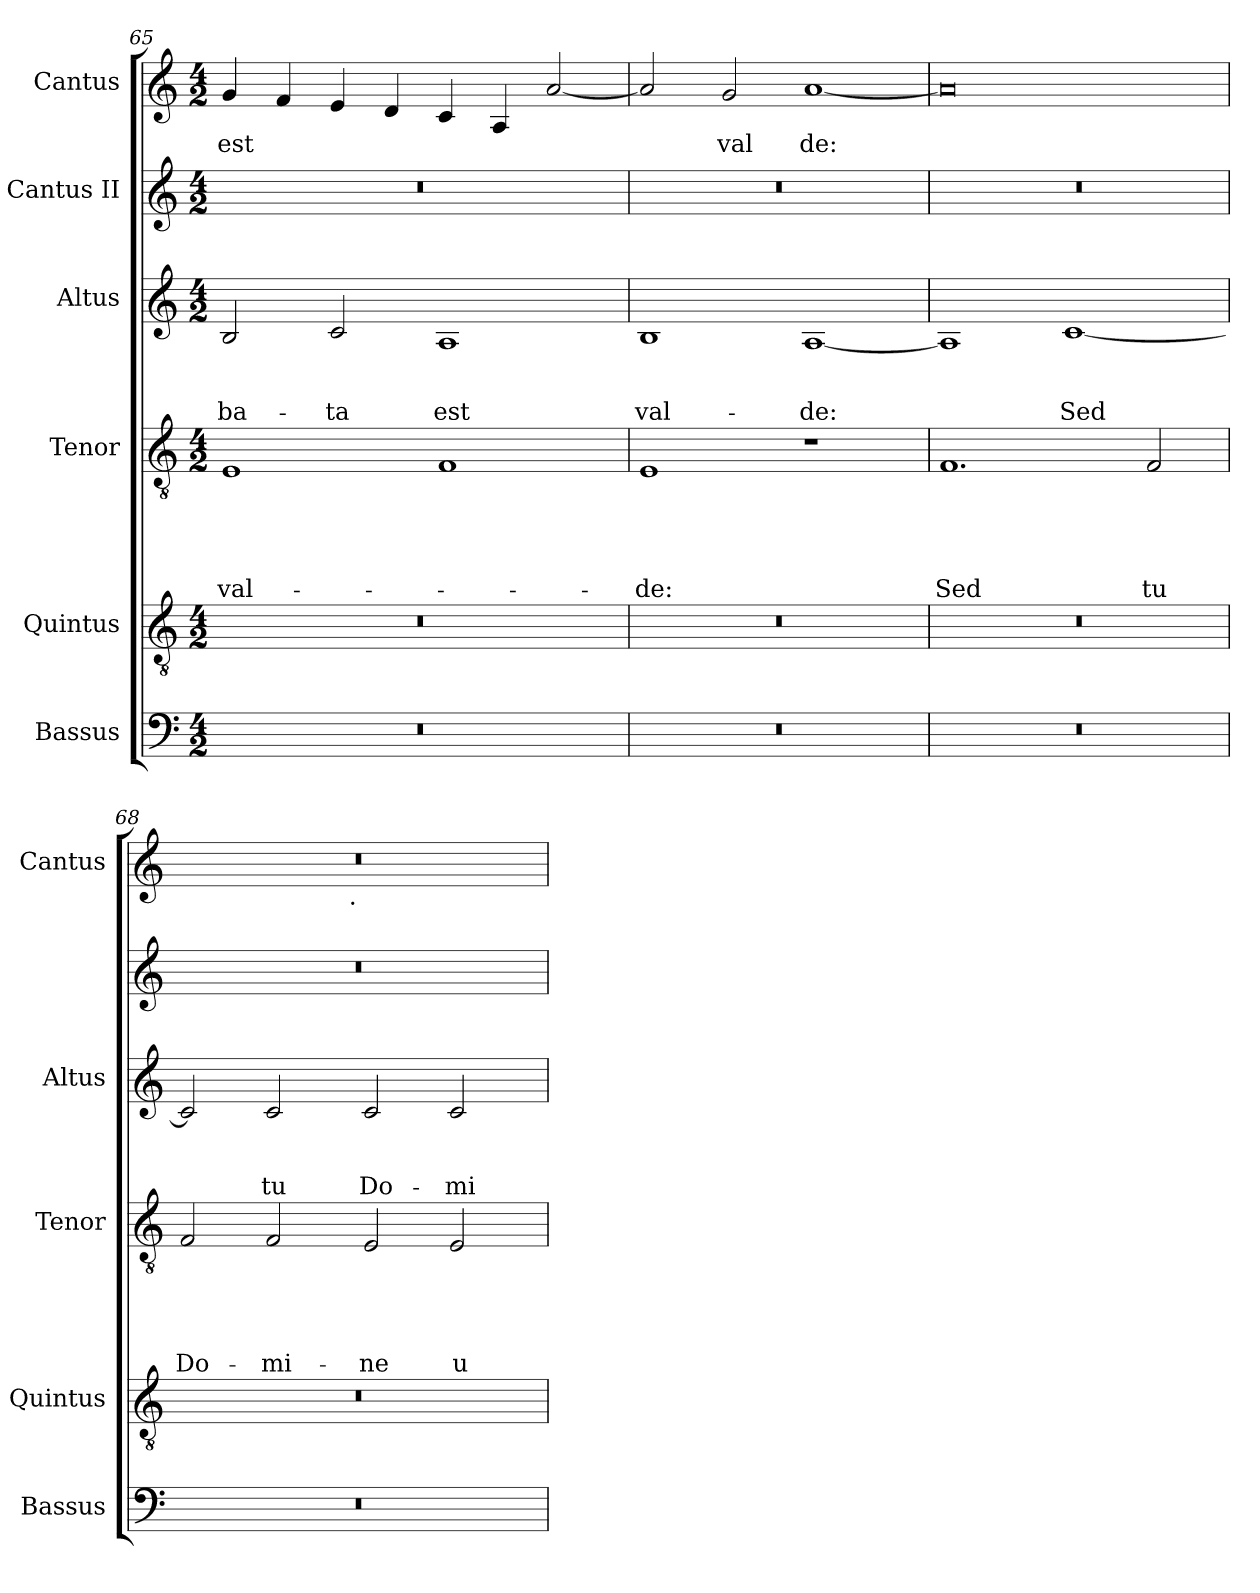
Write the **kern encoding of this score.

**kern	**kern	**kern	**text	**text	**text	**text	**text	**kern	**text	**text	**text	**kern	**kern	**text
*part6	*part5	*part4	*part4	*part4	*part4	*part4	*part4	*part3	*part3	*part3	*part3	*part2	*part1	*part1
*staff6	*staff5	*staff4	*staff4	*staff4	*staff4	*staff4	*staff4	*staff3	*staff3	*staff3	*staff3	*staff2	*staff1	*staff1
*I"Bassus	*I"Quintus	*I"Tenor	*	*	*	*	*	*I"Altus	*	*	*	*I"Cantus II	*I"Cantus	*
*I'Bassus	*I'Quintus	*I'Tenor	*	*	*	*	*	*I'Altus	*	*	*	*	*I'Cantus	*
*clefF4	*clefGv2	*clefGv2	*	*	*	*	*	*clefG2	*	*	*	*clefG2	*clefG2	*
*k[]	*k[]	*k[]	*	*	*	*	*	*k[]	*	*	*	*k[]	*k[]	*
*C:	*C:	*C:	*	*	*	*	*	*C:	*	*	*	*C:	*C:	*
*M4/2	*M4/2	*M4/2	*	*	*	*	*	*M4/2	*	*	*	*M4/2	*M4/2	*
=65	=65	=65	=65	=65	=65	=65	=65	=65	=65	=65	=65	=65	=65	=65
!	!	!	!	!	!	!	!LO:LY:b	!	!	!	!LO:LY:b	!	!	!LO:LY:b
0r	0r	1E	.	.	.	.	val-	2B/	.	.	-ba-	0r	4g/	est
.	.	.	.	.	.	.	.	.	.	.	.	.	4f/	.
!	!	!	!	!	!	!	!	!	!	!	!LO:LY:b	!	!	!
.	.	.	.	.	.	.	.	2c/	.	.	-ta	.	4e/	.
.	.	.	.	.	.	.	.	.	.	.	.	.	4d/	.
!	!	!	!	!	!	!	!	!	!	!	!LO:LY:b	!	!	!
.	.	1F	.	.	.	.	.	1A	.	.	est	.	4c/	.
.	.	.	.	.	.	.	.	.	.	.	.	.	4A/	.
.	.	.	.	.	.	.	.	.	.	.	.	.	[<2a/	.
=66	=66	=66	=66	=66	=66	=66	=66	=66	=66	=66	=66	=66	=66	=66
!	!	!	!	!	!	!	!LO:LY:b	!	!	!	!LO:LY:b	!	!	!
0r	0r	1E	.	.	.	.	-de:	1B	.	.	val-	0r	2a/]	.
!	!	!	!	!	!	!	!	!	!	!	!	!	!	!LO:LY:b
.	.	.	.	.	.	.	.	.	.	.	.	.	2g/	val
!	!	!	!	!	!	!	!	!	!	!	!LO:LY:b	!	!	!LO:LY:b
.	.	1r	.	.	.	.	.	[<1A	.	.	-de:	.	[<1a	de:
=67	=67	=67	=67	=67	=67	=67	=67	=67	=67	=67	=67	=67	=67	=67
!	!	!	!	!	!	!	!LO:LY:b	!	!	!	!	!	!	!
0r	0r	1.F	.	.	.	.	Sed	1A]	.	.	.	0r	0a]	.
!	!	!	!	!	!	!	!	!	!	!	!LO:LY:b	!	!	!
.	.	.	.	.	.	.	.	[<1c	.	.	Sed	.	.	.
!	!	!	!	!	!	!	!LO:LY:b	!	!	!	!	!	!	!
.	.	2F/	.	.	.	.	tu	.	.	.	.	.	.	.
=68	=68	=68	=68	=68	=68	=68	=68	=68	=68	=68	=68	=68	=68	=68
!	!	!	!	!	!	!	!LO:LY:b	!	!	!	!	!	!	!
*	*	*	*	*	*	*	*	*	*	*	*	*	*^	*
0r	0r	2F/	.	.	.	.	Do-	2c/]	.	.	.	0r	0r	2ryy	.
!	!	!	!	!	!	!	!LO:LY:b	!	!	!	!LO:LY:b	!	!	!	!
.	.	2F/	.	.	.	.	-mi-	2c/	.	.	tu	.	.	4...ryy	.
!	!	!	!	!	!	!	!	!	!	!	!	!	!	!LO:TX:b:t=.	!
.	.	.	.	.	.	.	.	.	.	.	.	.	.	1ryy	.
!	!	!	!	!	!	!	!LO:LY:b	!	!	!	!LO:LY:b	!	!	!	!
.	.	2E/	.	.	.	.	-ne	2c/	.	.	Do-	.	.	.	.
!	!	!	!	!	!	!	!LO:LY:b	!	!	!	!LO:LY:b	!	!	!	!
.	.	2E/	.	.	.	.	u-	2c/	.	.	-mi-	.	.	.	.
.	.	.	.	.	.	.	.	.	.	.	.	.	.	32ryy	.
*	*	*	*	*	*	*	*	*	*	*	*	*	*v	*v	*
=	=	=	=	=	=	=	=	=	=	=	=	=	=	=
*-	*-	*-	*-	*-	*-	*-	*-	*-	*-	*-	*-	*-	*-	*-
